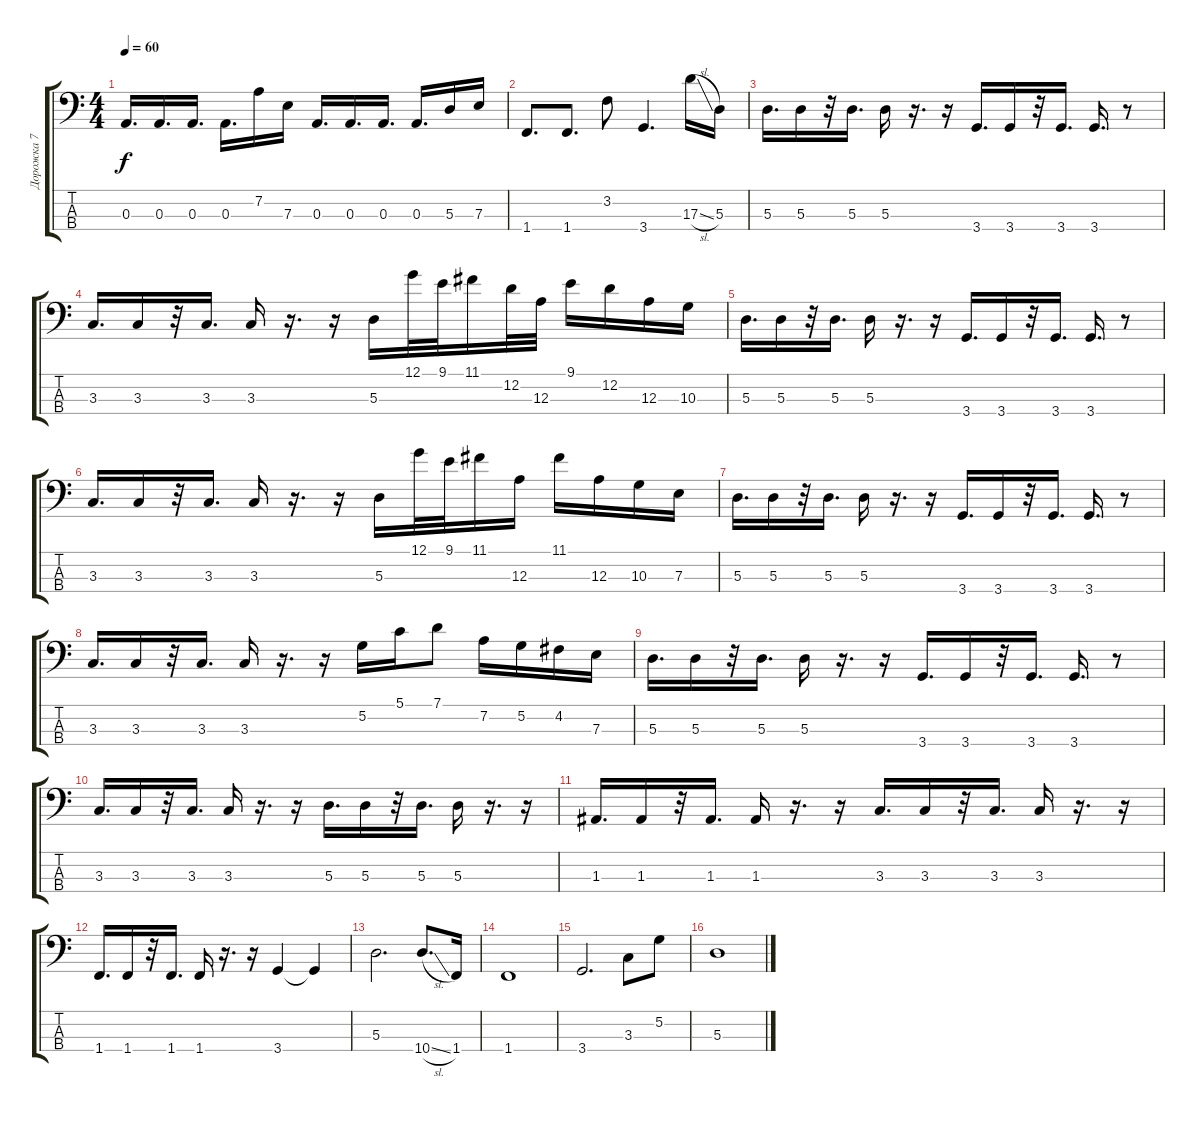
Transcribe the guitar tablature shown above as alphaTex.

\track ("Дорожка 7" "Дорожка 7") {instrument electricbassfinger}
\staff {score tabs}
\tuning (G2 D2 A1 E1) {hide}
\ts (4 4)
\tempo 60
\clef f4
\ks c
0.3.16{d dy f} 0.3.16{d} 0.3.16{d} 0.3.16{d} 7.2.16 7.3.16 0.3.16{d} 0.3.16{d} 0.3.16{d} 0.3.16{d} 5.3.16 7.3.16 |
1.4.8{d} 1.4.8{d} 3.2.8 3.4.4{d} 17.3{sl}.16 5.3.16 |
5.3.16{d} 5.3.16 r.32 5.3.16{d} 5.3.16 r.16{d} r.16 3.4.16{d} 3.4.16 r.32 3.4.16{d} 3.4.16{d} r.8 |
3.3.16{d} 3.3.16 r.32 3.3.16{d} 3.3.16 r.16{d} r.16 5.3.16 12.1.32 9.1.32 11.1.16 12.2.32 12.3.32 9.1.16 12.2.16 12.3.16 10.3.16 |
5.3.16{d} 5.3.16 r.32 5.3.16{d} 5.3.16 r.16{d} r.16 3.4.16{d} 3.4.16 r.32 3.4.16{d} 3.4.16{d} r.8 |
3.3.16{d} 3.3.16 r.32 3.3.16{d} 3.3.16 r.16{d} r.16 5.3.16 12.1.32 9.1.32 11.1.16 12.3.16 11.1.16 12.3.16 10.3.16 7.3.16 |
5.3.16{d} 5.3.16 r.32 5.3.16{d} 5.3.16 r.16{d} r.16 3.4.16{d} 3.4.16 r.32 3.4.16{d} 3.4.16{d} r.8 |
3.3.16{d} 3.3.16 r.32 3.3.16{d} 3.3.16 r.16{d} r.16 5.2.16 5.1.16 7.1.8 7.2.16 5.2.16 4.2.16 7.3.16 |
5.3.16{d} 5.3.16 r.32 5.3.16{d} 5.3.16 r.16{d} r.16 3.4.16{d} 3.4.16 r.32 3.4.16{d} 3.4.16{d} r.8 |
3.3.16{d} 3.3.16 r.32 3.3.16{d} 3.3.16 r.16{d} r.16 5.3.16{d} 5.3.16 r.32 5.3.16{d} 5.3.16 r.16{d} r.16 |
1.3.16{d} 1.3.16 r.32 1.3.16{d} 1.3.16 r.16{d} r.16 3.3.16{d} 3.3.16 r.32 3.3.16{d} 3.3.16 r.16{d} r.16 |
1.4.16{d} 1.4.16 r.32 1.4.16{d} 1.4.16 r.16{d} r.16 3.4.4 3.4{t}.4 |
5.3.2{d} 10.4{sl}.8{d} 1.4.16 |
1.4.1 |
3.4.2{d} 3.3.8 5.2.8 |
5.3.1
